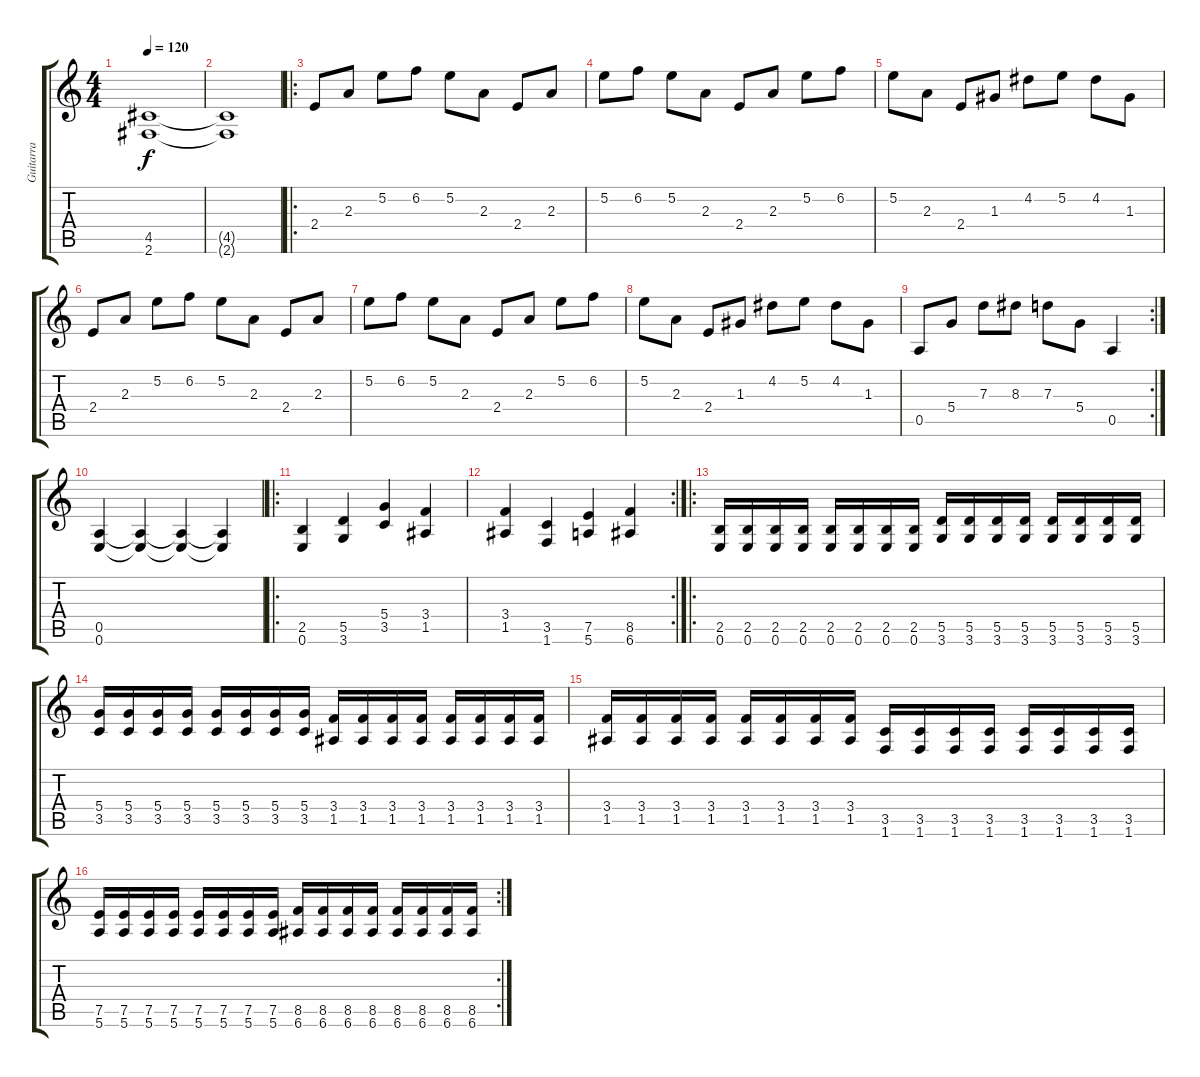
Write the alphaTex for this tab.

\track ("Guitarra " "Guitarra ") {instrument distortionguitar}
\staff {score tabs}
\tuning (E4 B3 G3 D3 A2 E2) {hide}
\ts (4 4)
\tempo 120
\clef g2
\ks c
(4.5 2.6).1{dy f} |
(4.5{t} 2.6{t}).1 |
\ro
2.4.8 2.3.8 5.2.8 6.2.8 5.2.8 2.3.8 2.4.8 2.3.8 |
5.2.8 6.2.8 5.2.8 2.3.8 2.4.8 2.3.8 5.2.8 6.2.8 |
5.2.8 2.3.8 2.4.8 1.3.8 4.2.8 5.2.8 4.2.8 1.3.8 |
2.4.8 2.3.8 5.2.8 6.2.8 5.2.8 2.3.8 2.4.8 2.3.8 |
5.2.8 6.2.8 5.2.8 2.3.8 2.4.8 2.3.8 5.2.8 6.2.8 |
5.2.8 2.3.8 2.4.8 1.3.8 4.2.8 5.2.8 4.2.8 1.3.8 |
\rc 2
0.5.8 5.4.8 7.3.8 8.3.8 7.3.8 5.4.8 0.5.4 |
(0.5 0.6).4 (0.5{t} 0.6{t}).4 (0.5{t} 0.6{t}).4 (0.5{t} 0.6{t}).4 |
\ro
(2.5 0.6).4 (5.5 3.6).4 (5.4 3.5).4 (3.4 1.5).4 |
\rc 2
(3.4 1.5).4 (3.5 1.6).4 (7.5 5.6).4 (8.5 6.6).4 |
\ro
(2.5 0.6).16 (2.5 0.6).16 (2.5 0.6).16 (2.5 0.6).16 (2.5 0.6).16 (2.5 0.6).16 (2.5 0.6).16 (2.5 0.6).16 (5.5 3.6).16 (5.5 3.6).16 (5.5 3.6).16 (5.5 3.6).16 (5.5 3.6).16 (5.5 3.6).16 (5.5 3.6).16 (5.5 3.6).16 |
(5.4 3.5).16 (5.4 3.5).16 (5.4 3.5).16 (5.4 3.5).16 (5.4 3.5).16 (5.4 3.5).16 (5.4 3.5).16 (5.4 3.5).16 (3.4 1.5).16 (3.4 1.5).16 (3.4 1.5).16 (3.4 1.5).16 (3.4 1.5).16 (3.4 1.5).16 (3.4 1.5).16 (3.4 1.5).16 |
(3.4 1.5).16 (3.4 1.5).16 (3.4 1.5).16 (3.4 1.5).16 (3.4 1.5).16 (3.4 1.5).16 (3.4 1.5).16 (3.4 1.5).16 (3.5 1.6).16 (3.5 1.6).16 (3.5 1.6).16 (3.5 1.6).16 (3.5 1.6).16 (3.5 1.6).16 (3.5 1.6).16 (3.5 1.6).16 |
\rc 2
(7.5 5.6).16 (7.5 5.6).16 (7.5 5.6).16 (7.5 5.6).16 (7.5 5.6).16 (7.5 5.6).16 (7.5 5.6).16 (7.5 5.6).16 (8.5 6.6).16 (8.5 6.6).16 (8.5 6.6).16 (8.5 6.6).16 (8.5 6.6).16 (8.5 6.6).16 (8.5 6.6).16 (8.5 6.6).16
